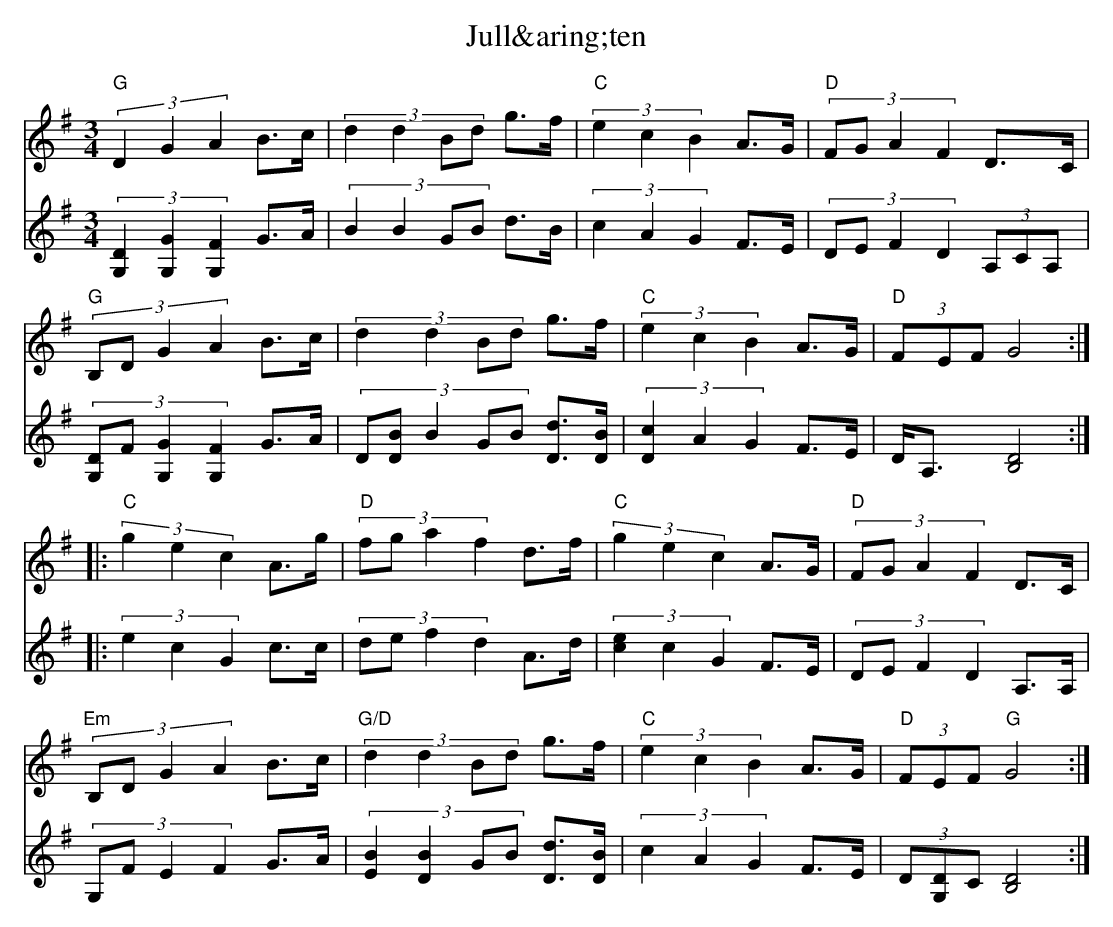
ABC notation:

X:1
T:Jull&aring;ten
%%score 1 2
L:1/8
M:3/4
K:G
V:1
V:2
V:1
"G" (3D2 G2 A2 B>c | (3:2:4d2 d2 Bd g>f |"C" (3e2 c2 B2 A>G |"D" (3:2:4FG A2 F2 D>C |
"G" (3:2:4B,D G2 A2 B>c | (3:2:4d2 d2 Bd g>f |"C" (3e2 c2 B2 A>G |"D" (3FEF G4 ::
"C" (3g2 e2 c2 A>g |"D" (3:2:4fg a2 f2 d>f |"C" (3g2 e2 c2 A>G |"D" (3:2:4FG A2 F2 D>C |
"Em" (3:2:4B,D G2 A2 B>c |"G/D" (3:2:4d2 d2 Bd g>f |"C" (3e2 c2 B2 A>G |"D" (3FEF"G" G4 :|
V:2
(3[G,D]2 [G,G]2 [G,F]2 G>A | (3:2:4B2 B2 GB d>B | (3c2 A2 G2 F>E | (3:2:4DE F2 D2 (3A,CA, |
(3:2:4[G,D]F [G,G]2 [G,F]2 G>A | (3:2:5D[DB] B2 GB [Dd]>[DB] | (3[Dc]2 A2 G2 F>E | D<A, [B,D]4 ::
(3e2 c2 G2 c>c | (3:2:4de f2 d2 A>d | (3[ce]2 c2 G2 F>E | (3:2:4DE F2 D2 A,>A, |
(3:2:4G,F E2 F2 G>A | (3:2:4[EB]2 [DB]2 GB [Dd]>[DB] | (3c2 A2 G2 F>E | (3D[G,D]C [B,D]4 :|
